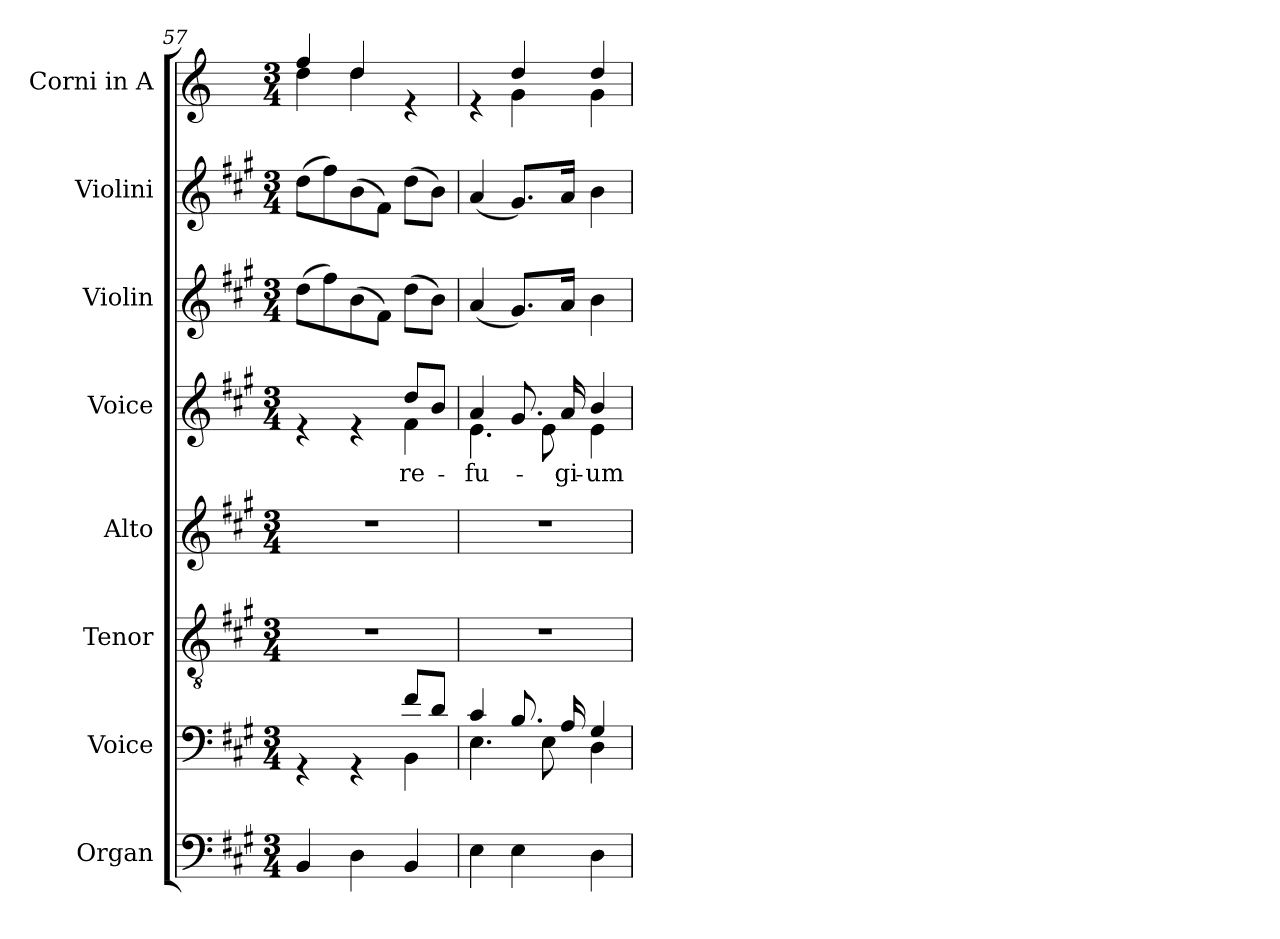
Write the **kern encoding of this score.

**kern	**kern	**kern	**kern	**kern	**text	**kern	**kern	**kern
*part8	*part7	*part6	*part5	*part4	*part4	*part3	*part2	*part1
*staff8	*staff7	*staff6	*staff5	*staff4	*staff4	*staff3	*staff2	*staff1
*I"Organ	*I"Voice	*I"Tenor	*I"Alto	*I"Voice	*	*I"Violin	*I"Violini	*I"Corni in A
*	*	*	*	*	*	*I'Vln	*I'Vln	*
*clefF4	*clefF4	*clefGv2	*clefG2	*clefG2	*	*clefG2	*clefG2	*clefG2
*	*	*	*	*	*	*	*	*ITrd2c3
*k[f#c#g#]	*k[f#c#g#]	*k[f#c#g#]	*k[f#c#g#]	*k[f#c#g#]	*	*k[f#c#g#]	*k[f#c#g#]	*k[f#c#g#]
*M3/4	*M3/4	*M3/4	*M3/4	*M3/4	*	*M3/4	*M3/4	*M3/4
=57	=57	=57	=57	=57	=57	=57	=57	=57
*	*^	*	*	*^	*	*	*	*^
4BB/	4rGG	2ryy	2.r	2.r	4re	2ryy	.	(8dd\L	(8dd\L	4dd/	4b\
.	.	.	.	.	.	.	.	8ff#\)	8ff#\)	.	.
4D\	4rGG	.	.	.	4re	.	.	(8b\	(8b\	4b/	4b\
.	.	.	.	.	.	.	.	8f#\J)	8f#\J)	.	.
!	!	!	!	!	!	!	!LO:LY:b	!	!	!	!
4BB/	8f#/L	4BB\	.	.	8dd/L	4f#\	re-	(8dd\L	(8dd\L	4re	4ryy
.	8d/J	.	.	.	8b/J	.	.	8b\J)	8b\J)	.	.
=58	=58	=58	=58	=58	=58	=58	=58	=58	=58	=58	=58
!	!	!	!	!	!	!	!LO:LY:b	!	!	!	!
4E\	4c#/	4.E\	2.r	2.r	4a/	4.e\	-fu-	(4a/	(4a/	4re	4ryy
4E\	8.B/	.	.	.	8.g#/	.	.	8.g#/L)	8.g#/L)	4b/	4e\
.	.	8E\	.	.	.	8e\	.	.	.	.	.
!	!	!	!	!	!	!	!LO:LY:b	!	!	!	!
.	16A/	.	.	.	16a/	.	-gi-	16a/Jk	16a/Jk	.	.
!	!	!	!	!	!	!	!LO:LY:b	!	!	!	!
4D\	4G#/	4D\	.	.	4b/	4e\	-um	4b\	4b\	4b/	4e\
*	*v	*v	*	*	*v	*v	*	*	*	*v	*v
=	=	=	=	=	=	=	=	=
*-	*-	*-	*-	*-	*-	*-	*-	*-
